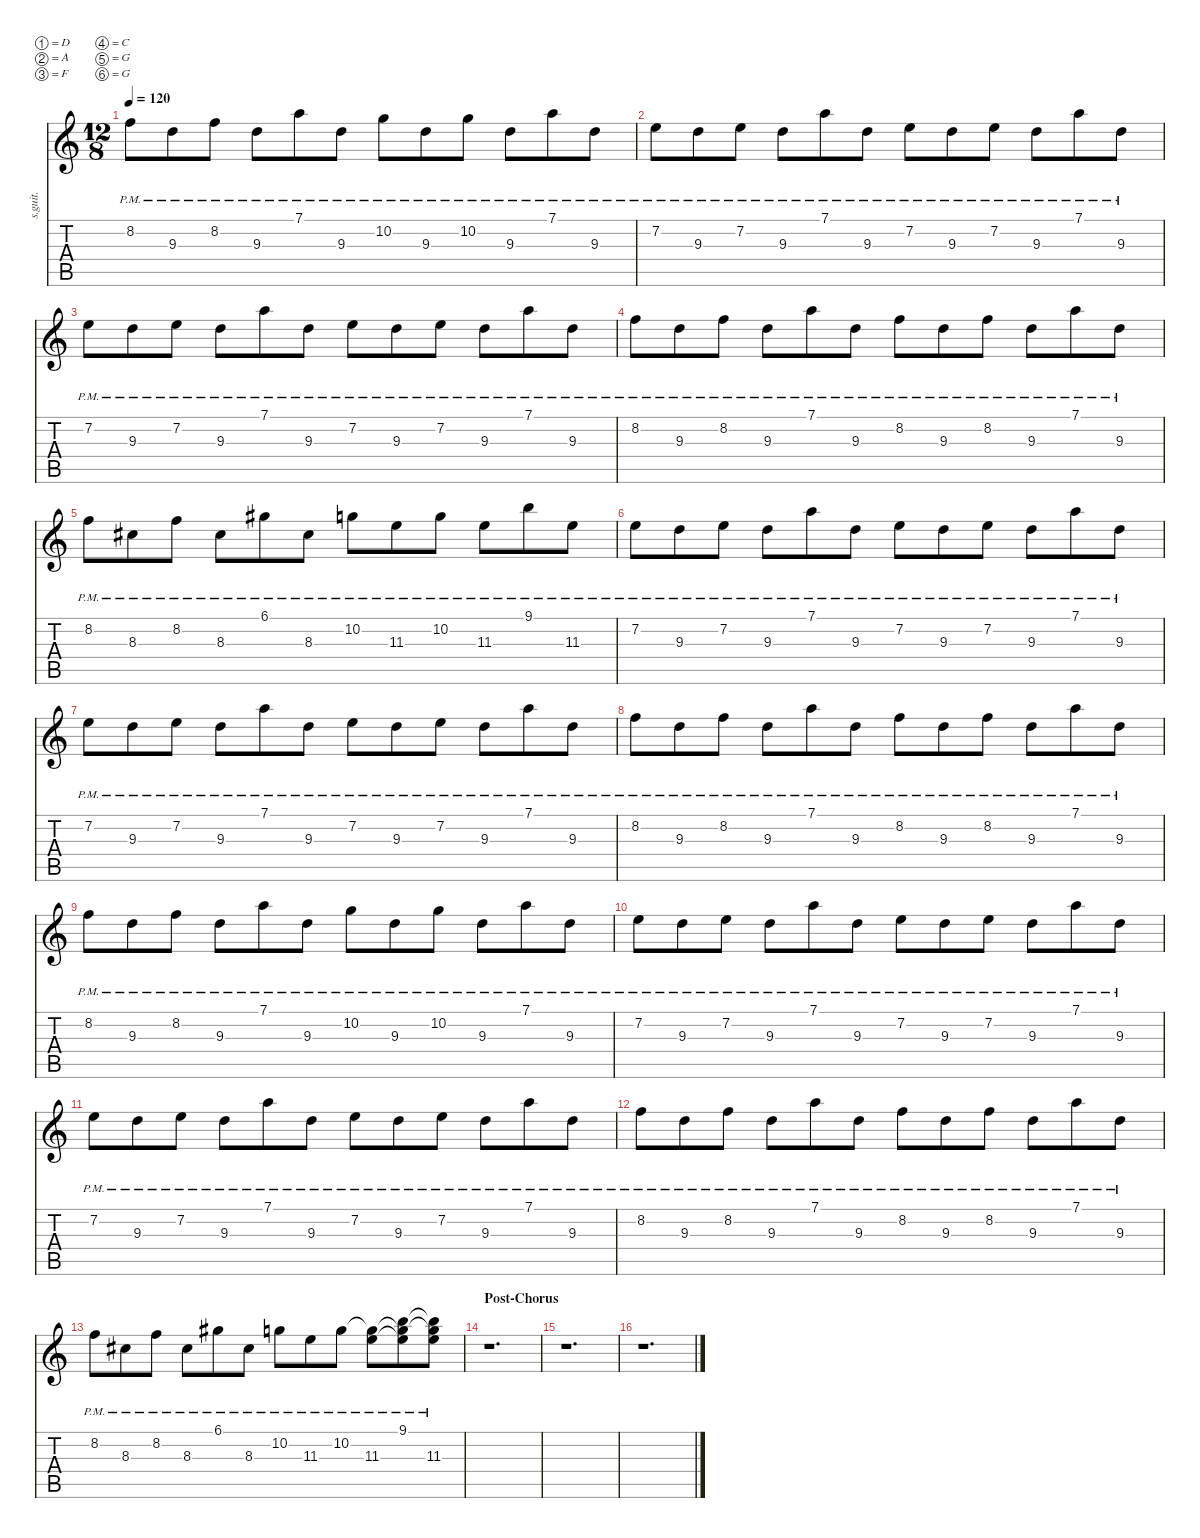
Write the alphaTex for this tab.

\defaultSystemsLayout 4
\hideDynamics
\bracketExtendMode nobrackets
\track ("Rythm Guitar 3" "s.guit.") {instrument distortionguitar}
\staff {score tabs}
\tuning (D4 A3 F3 C3 G2 G1)
\ts (12 8)
\tempo 120
\clef g2
\ks c
8.2{pm}.8{lyrics (0 "") lyrics (1 "") lyrics (2 "") lyrics (3 "") lyrics (4 "") dy mf} 9.3{pm}.8{lyrics (0 "") lyrics (1 "") lyrics (2 "") lyrics (3 "") lyrics (4 "")} 8.2{pm}.8{lyrics (0 "") lyrics (1 "") lyrics (2 "") lyrics (3 "") lyrics (4 "")} 9.3{pm}.8{lyrics (0 "") lyrics (1 "") lyrics (2 "") lyrics (3 "") lyrics (4 "")} 7.1{pm}.8{lyrics (0 "") lyrics (1 "") lyrics (2 "") lyrics (3 "") lyrics (4 "")} 9.3{pm}.8{lyrics (0 "") lyrics (1 "") lyrics (2 "") lyrics (3 "") lyrics (4 "")} 10.2{pm}.8{lyrics (0 "") lyrics (1 "") lyrics (2 "") lyrics (3 "") lyrics (4 "")} 9.3{pm}.8{lyrics (0 "") lyrics (1 "") lyrics (2 "") lyrics (3 "") lyrics (4 "")} 10.2{pm}.8{lyrics (0 "") lyrics (1 "") lyrics (2 "") lyrics (3 "") lyrics (4 "")} 9.3{pm}.8{lyrics (0 "") lyrics (1 "") lyrics (2 "") lyrics (3 "") lyrics (4 "")} 7.1{pm}.8{lyrics (0 "") lyrics (1 "") lyrics (2 "") lyrics (3 "") lyrics (4 "")} 9.3{pm}.8{lyrics (0 "") lyrics (1 "") lyrics (2 "") lyrics (3 "") lyrics (4 "")} |
7.2{pm}.8{lyrics (0 "") lyrics (1 "") lyrics (2 "") lyrics (3 "") lyrics (4 "")} 9.3{pm}.8{lyrics (0 "") lyrics (1 "") lyrics (2 "") lyrics (3 "") lyrics (4 "")} 7.2{pm}.8{lyrics (0 "") lyrics (1 "") lyrics (2 "") lyrics (3 "") lyrics (4 "")} 9.3{pm}.8{lyrics (0 "") lyrics (1 "") lyrics (2 "") lyrics (3 "") lyrics (4 "")} 7.1{pm}.8{lyrics (0 "") lyrics (1 "") lyrics (2 "") lyrics (3 "") lyrics (4 "")} 9.3{pm}.8{lyrics (0 "") lyrics (1 "") lyrics (2 "") lyrics (3 "") lyrics (4 "")} 7.2{pm}.8{lyrics (0 "") lyrics (1 "") lyrics (2 "") lyrics (3 "") lyrics (4 "")} 9.3{pm}.8{lyrics (0 "") lyrics (1 "") lyrics (2 "") lyrics (3 "") lyrics (4 "")} 7.2{pm}.8{lyrics (0 "") lyrics (1 "") lyrics (2 "") lyrics (3 "") lyrics (4 "")} 9.3{pm}.8{lyrics (0 "") lyrics (1 "") lyrics (2 "") lyrics (3 "") lyrics (4 "")} 7.1{pm}.8{lyrics (0 "") lyrics (1 "") lyrics (2 "") lyrics (3 "") lyrics (4 "")} 9.3{pm}.8{lyrics (0 "") lyrics (1 "") lyrics (2 "") lyrics (3 "") lyrics (4 "")} |
7.2{pm}.8{lyrics (0 "") lyrics (1 "") lyrics (2 "") lyrics (3 "") lyrics (4 "")} 9.3{pm}.8{lyrics (0 "") lyrics (1 "") lyrics (2 "") lyrics (3 "") lyrics (4 "")} 7.2{pm}.8{lyrics (0 "") lyrics (1 "") lyrics (2 "") lyrics (3 "") lyrics (4 "")} 9.3{pm}.8{lyrics (0 "") lyrics (1 "") lyrics (2 "") lyrics (3 "") lyrics (4 "")} 7.1{pm}.8{lyrics (0 "") lyrics (1 "") lyrics (2 "") lyrics (3 "") lyrics (4 "")} 9.3{pm}.8{lyrics (0 "") lyrics (1 "") lyrics (2 "") lyrics (3 "") lyrics (4 "")} 7.2{pm}.8{lyrics (0 "") lyrics (1 "") lyrics (2 "") lyrics (3 "") lyrics (4 "")} 9.3{pm}.8{lyrics (0 "") lyrics (1 "") lyrics (2 "") lyrics (3 "") lyrics (4 "")} 7.2{pm}.8{lyrics (0 "") lyrics (1 "") lyrics (2 "") lyrics (3 "") lyrics (4 "")} 9.3{pm}.8{lyrics (0 "") lyrics (1 "") lyrics (2 "") lyrics (3 "") lyrics (4 "")} 7.1{pm}.8{lyrics (0 "") lyrics (1 "") lyrics (2 "") lyrics (3 "") lyrics (4 "")} 9.3{pm}.8{lyrics (0 "") lyrics (1 "") lyrics (2 "") lyrics (3 "") lyrics (4 "")} |
8.2{pm}.8{lyrics (0 "") lyrics (1 "") lyrics (2 "") lyrics (3 "") lyrics (4 "")} 9.3{pm}.8{lyrics (0 "") lyrics (1 "") lyrics (2 "") lyrics (3 "") lyrics (4 "")} 8.2{pm}.8{lyrics (0 "") lyrics (1 "") lyrics (2 "") lyrics (3 "") lyrics (4 "")} 9.3{pm}.8{lyrics (0 "") lyrics (1 "") lyrics (2 "") lyrics (3 "") lyrics (4 "")} 7.1{pm}.8{lyrics (0 "") lyrics (1 "") lyrics (2 "") lyrics (3 "") lyrics (4 "")} 9.3{pm}.8{lyrics (0 "") lyrics (1 "") lyrics (2 "") lyrics (3 "") lyrics (4 "")} 8.2{pm}.8{lyrics (0 "") lyrics (1 "") lyrics (2 "") lyrics (3 "") lyrics (4 "")} 9.3{pm}.8{lyrics (0 "") lyrics (1 "") lyrics (2 "") lyrics (3 "") lyrics (4 "")} 8.2{pm}.8{lyrics (0 "") lyrics (1 "") lyrics (2 "") lyrics (3 "") lyrics (4 "")} 9.3{pm}.8{lyrics (0 "") lyrics (1 "") lyrics (2 "") lyrics (3 "") lyrics (4 "")} 7.1{pm}.8{lyrics (0 "") lyrics (1 "") lyrics (2 "") lyrics (3 "") lyrics (4 "")} 9.3{pm}.8{lyrics (0 "") lyrics (1 "") lyrics (2 "") lyrics (3 "") lyrics (4 "")} |
8.2{pm}.8{lyrics (0 "") lyrics (1 "") lyrics (2 "") lyrics (3 "") lyrics (4 "")} 8.3{pm acc #}.8{lyrics (0 "") lyrics (1 "") lyrics (2 "") lyrics (3 "") lyrics (4 "")} 8.2{pm}.8{lyrics (0 "") lyrics (1 "") lyrics (2 "") lyrics (3 "") lyrics (4 "")} 8.3{pm acc #}.8{lyrics (0 "") lyrics (1 "") lyrics (2 "") lyrics (3 "") lyrics (4 "")} 6.1{pm acc #}.8{lyrics (0 "") lyrics (1 "") lyrics (2 "") lyrics (3 "") lyrics (4 "")} 8.3{pm acc #}.8{lyrics (0 "") lyrics (1 "") lyrics (2 "") lyrics (3 "") lyrics (4 "")} 10.2{pm}.8{lyrics (0 "") lyrics (1 "") lyrics (2 "") lyrics (3 "") lyrics (4 "")} 11.3{pm}.8{lyrics (0 "") lyrics (1 "") lyrics (2 "") lyrics (3 "") lyrics (4 "")} 10.2{pm}.8{lyrics (0 "") lyrics (1 "") lyrics (2 "") lyrics (3 "") lyrics (4 "")} 11.3{pm}.8{lyrics (0 "") lyrics (1 "") lyrics (2 "") lyrics (3 "") lyrics (4 "")} 9.1{pm}.8{lyrics (0 "") lyrics (1 "") lyrics (2 "") lyrics (3 "") lyrics (4 "")} 11.3{pm}.8{lyrics (0 "") lyrics (1 "") lyrics (2 "") lyrics (3 "") lyrics (4 "")} |
7.2{pm}.8{lyrics (0 "") lyrics (1 "") lyrics (2 "") lyrics (3 "") lyrics (4 "")} 9.3{pm}.8{lyrics (0 "") lyrics (1 "") lyrics (2 "") lyrics (3 "") lyrics (4 "")} 7.2{pm}.8{lyrics (0 "") lyrics (1 "") lyrics (2 "") lyrics (3 "") lyrics (4 "")} 9.3{pm}.8{lyrics (0 "") lyrics (1 "") lyrics (2 "") lyrics (3 "") lyrics (4 "")} 7.1{pm}.8{lyrics (0 "") lyrics (1 "") lyrics (2 "") lyrics (3 "") lyrics (4 "")} 9.3{pm}.8{lyrics (0 "") lyrics (1 "") lyrics (2 "") lyrics (3 "") lyrics (4 "")} 7.2{pm}.8{lyrics (0 "") lyrics (1 "") lyrics (2 "") lyrics (3 "") lyrics (4 "")} 9.3{pm}.8{lyrics (0 "") lyrics (1 "") lyrics (2 "") lyrics (3 "") lyrics (4 "")} 7.2{pm}.8{lyrics (0 "") lyrics (1 "") lyrics (2 "") lyrics (3 "") lyrics (4 "")} 9.3{pm}.8{lyrics (0 "") lyrics (1 "") lyrics (2 "") lyrics (3 "") lyrics (4 "")} 7.1{pm}.8{lyrics (0 "") lyrics (1 "") lyrics (2 "") lyrics (3 "") lyrics (4 "")} 9.3{pm}.8{lyrics (0 "") lyrics (1 "") lyrics (2 "") lyrics (3 "") lyrics (4 "")} |
7.2{pm}.8{lyrics (0 "") lyrics (1 "") lyrics (2 "") lyrics (3 "") lyrics (4 "")} 9.3{pm}.8{lyrics (0 "") lyrics (1 "") lyrics (2 "") lyrics (3 "") lyrics (4 "")} 7.2{pm}.8{lyrics (0 "") lyrics (1 "") lyrics (2 "") lyrics (3 "") lyrics (4 "")} 9.3{pm}.8{lyrics (0 "") lyrics (1 "") lyrics (2 "") lyrics (3 "") lyrics (4 "")} 7.1{pm}.8{lyrics (0 "") lyrics (1 "") lyrics (2 "") lyrics (3 "") lyrics (4 "")} 9.3{pm}.8{lyrics (0 "") lyrics (1 "") lyrics (2 "") lyrics (3 "") lyrics (4 "")} 7.2{pm}.8{lyrics (0 "") lyrics (1 "") lyrics (2 "") lyrics (3 "") lyrics (4 "")} 9.3{pm}.8{lyrics (0 "") lyrics (1 "") lyrics (2 "") lyrics (3 "") lyrics (4 "")} 7.2{pm}.8{lyrics (0 "") lyrics (1 "") lyrics (2 "") lyrics (3 "") lyrics (4 "")} 9.3{pm}.8{lyrics (0 "") lyrics (1 "") lyrics (2 "") lyrics (3 "") lyrics (4 "")} 7.1{pm}.8{lyrics (0 "") lyrics (1 "") lyrics (2 "") lyrics (3 "") lyrics (4 "")} 9.3{pm}.8{lyrics (0 "") lyrics (1 "") lyrics (2 "") lyrics (3 "") lyrics (4 "")} |
8.2{pm}.8{lyrics (0 "") lyrics (1 "") lyrics (2 "") lyrics (3 "") lyrics (4 "")} 9.3{pm}.8{lyrics (0 "") lyrics (1 "") lyrics (2 "") lyrics (3 "") lyrics (4 "")} 8.2{pm}.8{lyrics (0 "") lyrics (1 "") lyrics (2 "") lyrics (3 "") lyrics (4 "")} 9.3{pm}.8{lyrics (0 "") lyrics (1 "") lyrics (2 "") lyrics (3 "") lyrics (4 "")} 7.1{pm}.8{lyrics (0 "") lyrics (1 "") lyrics (2 "") lyrics (3 "") lyrics (4 "")} 9.3{pm}.8{lyrics (0 "") lyrics (1 "") lyrics (2 "") lyrics (3 "") lyrics (4 "")} 8.2{pm}.8{lyrics (0 "") lyrics (1 "") lyrics (2 "") lyrics (3 "") lyrics (4 "")} 9.3{pm}.8{lyrics (0 "") lyrics (1 "") lyrics (2 "") lyrics (3 "") lyrics (4 "")} 8.2{pm}.8{lyrics (0 "") lyrics (1 "") lyrics (2 "") lyrics (3 "") lyrics (4 "")} 9.3{pm}.8{lyrics (0 "") lyrics (1 "") lyrics (2 "") lyrics (3 "") lyrics (4 "")} 7.1{pm}.8{lyrics (0 "") lyrics (1 "") lyrics (2 "") lyrics (3 "") lyrics (4 "")} 9.3{pm}.8{lyrics (0 "") lyrics (1 "") lyrics (2 "") lyrics (3 "") lyrics (4 "")} |
8.2{pm}.8{lyrics (0 "") lyrics (1 "") lyrics (2 "") lyrics (3 "") lyrics (4 "")} 9.3{pm}.8{lyrics (0 "") lyrics (1 "") lyrics (2 "") lyrics (3 "") lyrics (4 "")} 8.2{pm}.8{lyrics (0 "") lyrics (1 "") lyrics (2 "") lyrics (3 "") lyrics (4 "")} 9.3{pm}.8{lyrics (0 "") lyrics (1 "") lyrics (2 "") lyrics (3 "") lyrics (4 "")} 7.1{pm}.8{lyrics (0 "") lyrics (1 "") lyrics (2 "") lyrics (3 "") lyrics (4 "")} 9.3{pm}.8{lyrics (0 "") lyrics (1 "") lyrics (2 "") lyrics (3 "") lyrics (4 "")} 10.2{pm}.8{lyrics (0 "") lyrics (1 "") lyrics (2 "") lyrics (3 "") lyrics (4 "")} 9.3{pm}.8{lyrics (0 "") lyrics (1 "") lyrics (2 "") lyrics (3 "") lyrics (4 "")} 10.2{pm}.8{lyrics (0 "") lyrics (1 "") lyrics (2 "") lyrics (3 "") lyrics (4 "")} 9.3{pm}.8{lyrics (0 "") lyrics (1 "") lyrics (2 "") lyrics (3 "") lyrics (4 "")} 7.1{pm}.8{lyrics (0 "") lyrics (1 "") lyrics (2 "") lyrics (3 "") lyrics (4 "")} 9.3{pm}.8{lyrics (0 "") lyrics (1 "") lyrics (2 "") lyrics (3 "") lyrics (4 "")} |
7.2{pm}.8{lyrics (0 "") lyrics (1 "") lyrics (2 "") lyrics (3 "") lyrics (4 "")} 9.3{pm}.8{lyrics (0 "") lyrics (1 "") lyrics (2 "") lyrics (3 "") lyrics (4 "")} 7.2{pm}.8{lyrics (0 "") lyrics (1 "") lyrics (2 "") lyrics (3 "") lyrics (4 "")} 9.3{pm}.8{lyrics (0 "") lyrics (1 "") lyrics (2 "") lyrics (3 "") lyrics (4 "")} 7.1{pm}.8{lyrics (0 "") lyrics (1 "") lyrics (2 "") lyrics (3 "") lyrics (4 "")} 9.3{pm}.8{lyrics (0 "") lyrics (1 "") lyrics (2 "") lyrics (3 "") lyrics (4 "")} 7.2{pm}.8{lyrics (0 "") lyrics (1 "") lyrics (2 "") lyrics (3 "") lyrics (4 "")} 9.3{pm}.8{lyrics (0 "") lyrics (1 "") lyrics (2 "") lyrics (3 "") lyrics (4 "")} 7.2{pm}.8{lyrics (0 "") lyrics (1 "") lyrics (2 "") lyrics (3 "") lyrics (4 "")} 9.3{pm}.8{lyrics (0 "") lyrics (1 "") lyrics (2 "") lyrics (3 "") lyrics (4 "")} 7.1{pm}.8{lyrics (0 "") lyrics (1 "") lyrics (2 "") lyrics (3 "") lyrics (4 "")} 9.3{pm}.8{lyrics (0 "") lyrics (1 "") lyrics (2 "") lyrics (3 "") lyrics (4 "")} |
7.2{pm}.8{lyrics (0 "") lyrics (1 "") lyrics (2 "") lyrics (3 "") lyrics (4 "")} 9.3{pm}.8{lyrics (0 "") lyrics (1 "") lyrics (2 "") lyrics (3 "") lyrics (4 "")} 7.2{pm}.8{lyrics (0 "") lyrics (1 "") lyrics (2 "") lyrics (3 "") lyrics (4 "")} 9.3{pm}.8{lyrics (0 "") lyrics (1 "") lyrics (2 "") lyrics (3 "") lyrics (4 "")} 7.1{pm}.8{lyrics (0 "") lyrics (1 "") lyrics (2 "") lyrics (3 "") lyrics (4 "")} 9.3{pm}.8{lyrics (0 "") lyrics (1 "") lyrics (2 "") lyrics (3 "") lyrics (4 "")} 7.2{pm}.8{lyrics (0 "") lyrics (1 "") lyrics (2 "") lyrics (3 "") lyrics (4 "")} 9.3{pm}.8{lyrics (0 "") lyrics (1 "") lyrics (2 "") lyrics (3 "") lyrics (4 "")} 7.2{pm}.8{lyrics (0 "") lyrics (1 "") lyrics (2 "") lyrics (3 "") lyrics (4 "")} 9.3{pm}.8{lyrics (0 "") lyrics (1 "") lyrics (2 "") lyrics (3 "") lyrics (4 "")} 7.1{pm}.8{lyrics (0 "") lyrics (1 "") lyrics (2 "") lyrics (3 "") lyrics (4 "")} 9.3{pm}.8{lyrics (0 "") lyrics (1 "") lyrics (2 "") lyrics (3 "") lyrics (4 "")} |
8.2{pm}.8{lyrics (0 "") lyrics (1 "") lyrics (2 "") lyrics (3 "") lyrics (4 "")} 9.3{pm}.8{lyrics (0 "") lyrics (1 "") lyrics (2 "") lyrics (3 "") lyrics (4 "")} 8.2{pm}.8{lyrics (0 "") lyrics (1 "") lyrics (2 "") lyrics (3 "") lyrics (4 "")} 9.3{pm}.8{lyrics (0 "") lyrics (1 "") lyrics (2 "") lyrics (3 "") lyrics (4 "")} 7.1{pm}.8{lyrics (0 "") lyrics (1 "") lyrics (2 "") lyrics (3 "") lyrics (4 "")} 9.3{pm}.8{lyrics (0 "") lyrics (1 "") lyrics (2 "") lyrics (3 "") lyrics (4 "")} 8.2{pm}.8{lyrics (0 "") lyrics (1 "") lyrics (2 "") lyrics (3 "") lyrics (4 "")} 9.3{pm}.8{lyrics (0 "") lyrics (1 "") lyrics (2 "") lyrics (3 "") lyrics (4 "")} 8.2{pm}.8{lyrics (0 "") lyrics (1 "") lyrics (2 "") lyrics (3 "") lyrics (4 "")} 9.3{pm}.8{lyrics (0 "") lyrics (1 "") lyrics (2 "") lyrics (3 "") lyrics (4 "")} 7.1{pm}.8{lyrics (0 "") lyrics (1 "") lyrics (2 "") lyrics (3 "") lyrics (4 "")} 9.3{pm}.8{lyrics (0 "") lyrics (1 "") lyrics (2 "") lyrics (3 "") lyrics (4 "")} |
8.2{pm}.8{lyrics (0 "") lyrics (1 "") lyrics (2 "") lyrics (3 "") lyrics (4 "")} 8.3{pm acc #}.8{lyrics (0 "") lyrics (1 "") lyrics (2 "") lyrics (3 "") lyrics (4 "")} 8.2{pm}.8{lyrics (0 "") lyrics (1 "") lyrics (2 "") lyrics (3 "") lyrics (4 "")} 8.3{pm acc #}.8{lyrics (0 "") lyrics (1 "") lyrics (2 "") lyrics (3 "") lyrics (4 "")} 6.1{pm acc #}.8{lyrics (0 "") lyrics (1 "") lyrics (2 "") lyrics (3 "") lyrics (4 "")} 8.3{pm acc #}.8{lyrics (0 "") lyrics (1 "") lyrics (2 "") lyrics (3 "") lyrics (4 "")} 10.2{pm}.8{lyrics (0 "") lyrics (1 "") lyrics (2 "") lyrics (3 "") lyrics (4 "")} 11.3{pm}.8{lyrics (0 "") lyrics (1 "") lyrics (2 "") lyrics (3 "") lyrics (4 "")} 10.2{pm}.8{lyrics (0 "") lyrics (1 "") lyrics (2 "") lyrics (3 "") lyrics (4 "")} (11.3{pm} 10.2{pm t}).8{lyrics (0 "") lyrics (1 "") lyrics (2 "") lyrics (3 "") lyrics (4 "")} (9.1{pm} 11.3{pm t} 10.2{pm t}).8{lyrics (0 "") lyrics (1 "") lyrics (2 "") lyrics (3 "") lyrics (4 "")} (9.1{pm t} 10.2{pm t} 11.3{pm}).8{lyrics (0 "") lyrics (1 "") lyrics (2 "") lyrics (3 "") lyrics (4 "") dy f} |
\section ("" "Post-Chorus")
r.1{d} |
r.1{d} |
r.1{d}
